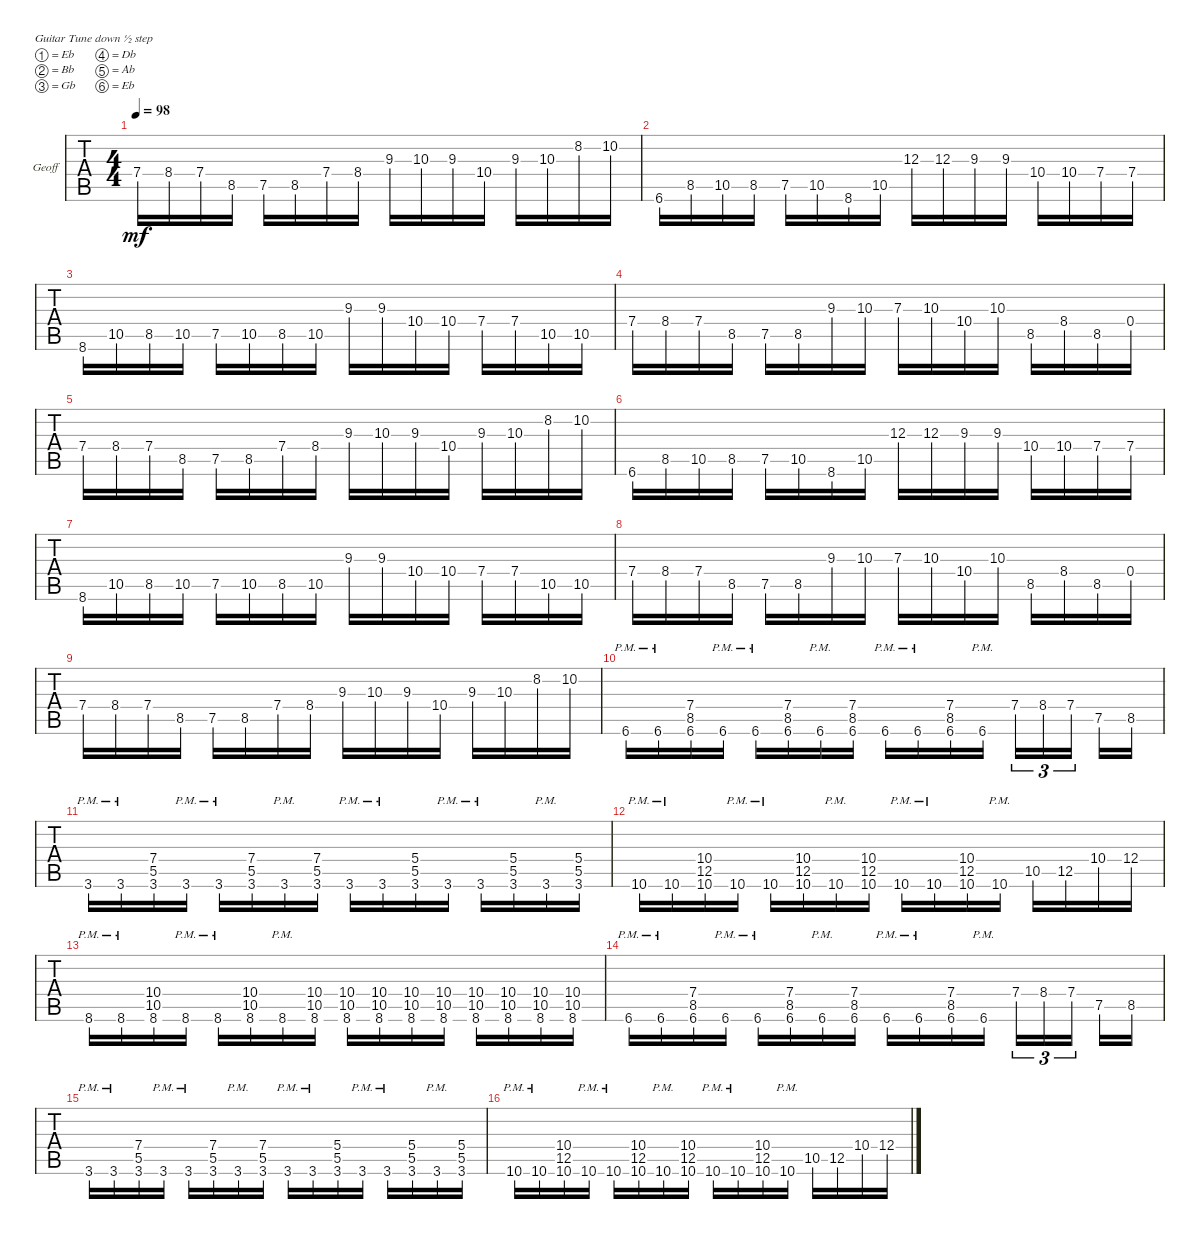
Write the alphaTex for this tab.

\defaultSystemsLayout 4
\bracketExtendMode groupsimilarinstruments
\multiBarRest
\firstSystemTrackNameOrientation horizontal
\otherSystemsTrackNameOrientation horizontal
\track ("Geoff" "Geoff") {instrument acousticguitarsteel}
\staff {tabs}
\tuning (Eb4 Bb3 Gb3 Db3 Ab2 Eb2)
\ts (4 4)
\tempo 98
\clef g2
\ks c
7.4.16{dy mf} 8.4.16 7.4.16 8.5.16 7.5.16 8.5.16 7.4.16 8.4.16 9.3.16 10.3.16 9.3.16 10.4.16 9.3.16 10.3.16 8.2.16 10.2.16 |
6.6.16 8.5.16 10.5.16 8.5.16 7.5.16 10.5.16 8.6.16 10.5.16 12.3.16 12.3.16 9.3.16 9.3.16 10.4.16 10.4.16 7.4.16 7.4.16 |
8.6.16 10.5.16 8.5.16 10.5.16 7.5.16 10.5.16 8.5.16 10.5.16 9.3.16 9.3.16 10.4.16 10.4.16 7.4.16 7.4.16 10.5.16 10.5.16 |
7.4.16 8.4.16 7.4.16 8.5.16 7.5.16 8.5.16 9.3.16 10.3.16 7.3.16 10.3.16 10.4.16 10.3.16 8.5.16 8.4.16 8.5.16 0.4.16 |
7.4.16 8.4.16 7.4.16 8.5.16 7.5.16 8.5.16 7.4.16 8.4.16 9.3.16 10.3.16 9.3.16 10.4.16 9.3.16 10.3.16 8.2.16 10.2.16 |
6.6.16 8.5.16 10.5.16 8.5.16 7.5.16 10.5.16 8.6.16 10.5.16 12.3.16 12.3.16 9.3.16 9.3.16 10.4.16 10.4.16 7.4.16 7.4.16 |
8.6.16 10.5.16 8.5.16 10.5.16 7.5.16 10.5.16 8.5.16 10.5.16 9.3.16 9.3.16 10.4.16 10.4.16 7.4.16 7.4.16 10.5.16 10.5.16 |
7.4.16 8.4.16 7.4.16 8.5.16 7.5.16 8.5.16 9.3.16 10.3.16 7.3.16 10.3.16 10.4.16 10.3.16 8.5.16 8.4.16 8.5.16 0.4.16 |
7.4.16 8.4.16 7.4.16 8.5.16 7.5.16 8.5.16 7.4.16 8.4.16 9.3.16 10.3.16 9.3.16 10.4.16 9.3.16 10.3.16 8.2.16 10.2.16 |
6.6{pm}.16 6.6{pm}.16 (6.6 8.5 7.4).16 6.6{pm}.16 6.6{pm}.16 (6.6 8.5 7.4).16 6.6{pm}.16 (6.6 8.5 7.4).16 6.6{pm}.16 6.6{pm}.16 (6.6 8.5 7.4).16 6.6{pm}.16 7.4.16{tu (3 2)} 8.4.16{tu (3 2)} 7.4.16{tu (3 2)} 7.5.16 8.5.16 |
3.6{pm}.16 3.6{pm}.16 (3.6 5.5 7.4).16 3.6{pm}.16 3.6{pm}.16 (5.5 7.4 3.6).16 3.6{pm}.16 (3.6 5.5 7.4).16 3.6{pm}.16 3.6{pm}.16 (3.6 5.5 5.4).16 3.6{pm}.16 3.6{pm}.16 (3.6 5.5 5.4).16 3.6{pm}.16 (3.6 5.5 5.4).16 |
10.6{pm}.16 10.6{pm}.16 (10.6 12.5 10.4).16 10.6{pm}.16 10.6{pm}.16 (10.6 12.5 10.4).16 10.6{pm}.16 (10.6 12.5 10.4).16 10.6{pm}.16 10.6{pm}.16 (10.6 12.5 10.4).16 10.6{pm}.16 10.5.16 12.5.16 10.4.16 12.4.16 |
8.6{pm}.16 8.6{pm}.16 (8.6 10.5 10.4).16 8.6{pm}.16 8.6{pm}.16 (10.5 10.4 8.6).16 8.6{pm}.16 (10.5 10.4 8.6).16 (8.6 10.5 10.4).16 (8.6 10.5 10.4).16 (8.6 10.5 10.4).16 (8.6 10.5 10.4).16 (8.6 10.5 10.4).16 (8.6 10.5 10.4).16 (8.6 10.5 10.4).16 (8.6 10.5 10.4).16 |
6.6{pm}.16 6.6{pm}.16 (6.6 8.5 7.4).16 6.6{pm}.16 6.6{pm}.16 (6.6 8.5 7.4).16 6.6{pm}.16 (6.6 8.5 7.4).16 6.6{pm}.16 6.6{pm}.16 (6.6 8.5 7.4).16 6.6{pm}.16 7.4.16{tu (3 2)} 8.4.16{tu (3 2)} 7.4.16{tu (3 2)} 7.5.16 8.5.16 |
3.6{pm}.16 3.6{pm}.16 (3.6 5.5 7.4).16 3.6{pm}.16 3.6{pm}.16 (5.5 7.4 3.6).16 3.6{pm}.16 (3.6 5.5 7.4).16 3.6{pm}.16 3.6{pm}.16 (3.6 5.5 5.4).16 3.6{pm}.16 3.6{pm}.16 (3.6 5.5 5.4).16 3.6{pm}.16 (3.6 5.5 5.4).16 |
10.6{pm}.16 10.6{pm}.16 (10.6 12.5 10.4).16 10.6{pm}.16 10.6{pm}.16 (10.6 12.5 10.4).16 10.6{pm}.16 (10.6 12.5 10.4).16 10.6{pm}.16 10.6{pm}.16 (10.6 12.5 10.4).16 10.6{pm}.16 10.5.16 12.5.16 10.4.16 12.4.16
